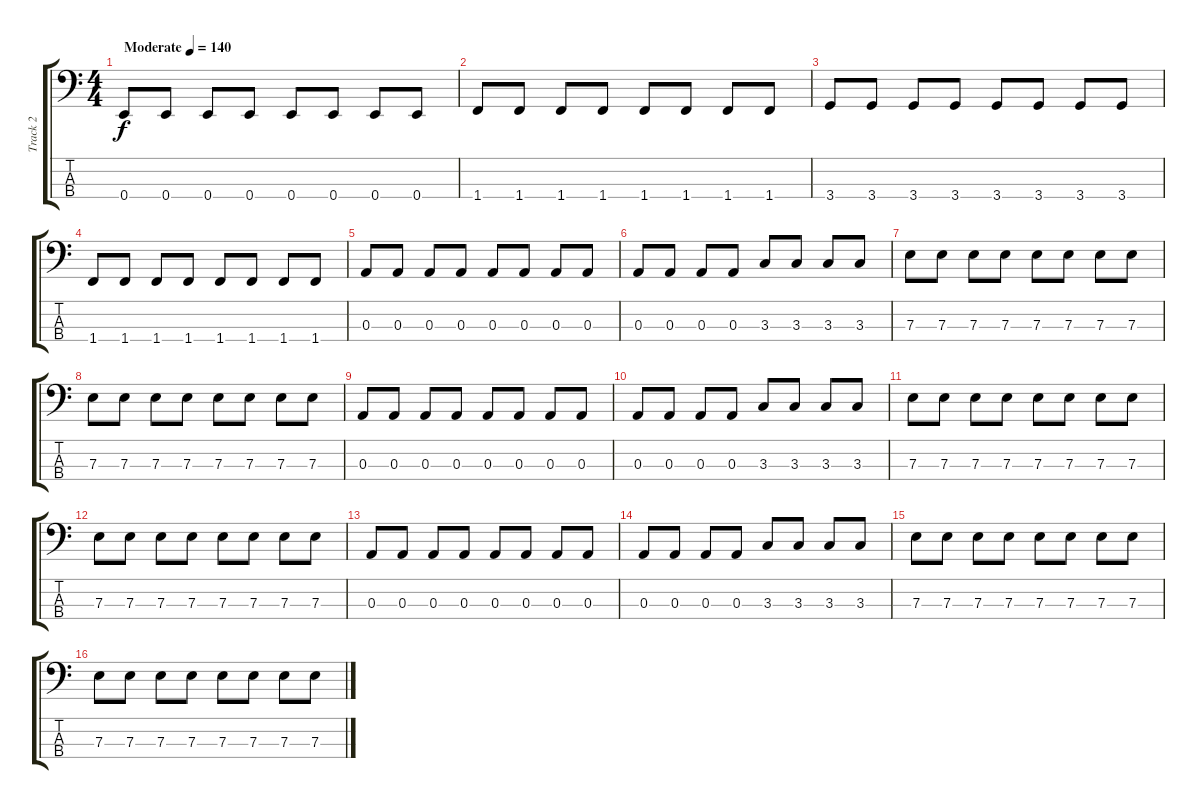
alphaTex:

\track ("Track 2" "Track 2") {instrument acousticguitarsteel}
\staff {score tabs}
\tuning (G2 D2 A1 E1) {hide}
\ts (4 4)
\tempo (140 "Moderate")
\clef f4
\ks c
0.4.8{dy f instrument acousticguitarsteel} 0.4.8 0.4.8 0.4.8 0.4.8 0.4.8 0.4.8 0.4.8 |
1.4.8 1.4.8 1.4.8 1.4.8 1.4.8 1.4.8 1.4.8 1.4.8 |
3.4.8 3.4.8 3.4.8 3.4.8 3.4.8 3.4.8 3.4.8 3.4.8 |
1.4.8 1.4.8 1.4.8 1.4.8 1.4.8 1.4.8 1.4.8 1.4.8 |
0.3.8 0.3.8 0.3.8 0.3.8 0.3.8 0.3.8 0.3.8 0.3.8 |
0.3.8 0.3.8 0.3.8 0.3.8 3.3.8 3.3.8 3.3.8 3.3.8 |
7.3.8 7.3.8 7.3.8 7.3.8 7.3.8 7.3.8 7.3.8 7.3.8 |
7.3.8 7.3.8 7.3.8 7.3.8 7.3.8 7.3.8 7.3.8 7.3.8 |
0.3.8 0.3.8 0.3.8 0.3.8 0.3.8 0.3.8 0.3.8 0.3.8 |
0.3.8 0.3.8 0.3.8 0.3.8 3.3.8 3.3.8 3.3.8 3.3.8 |
7.3.8 7.3.8 7.3.8 7.3.8 7.3.8 7.3.8 7.3.8 7.3.8 |
7.3.8 7.3.8 7.3.8 7.3.8 7.3.8 7.3.8 7.3.8 7.3.8 |
0.3.8 0.3.8 0.3.8 0.3.8 0.3.8 0.3.8 0.3.8 0.3.8 |
0.3.8 0.3.8 0.3.8 0.3.8 3.3.8 3.3.8 3.3.8 3.3.8 |
7.3.8 7.3.8 7.3.8 7.3.8 7.3.8 7.3.8 7.3.8 7.3.8 |
7.3.8 7.3.8 7.3.8 7.3.8 7.3.8 7.3.8 7.3.8 7.3.8
